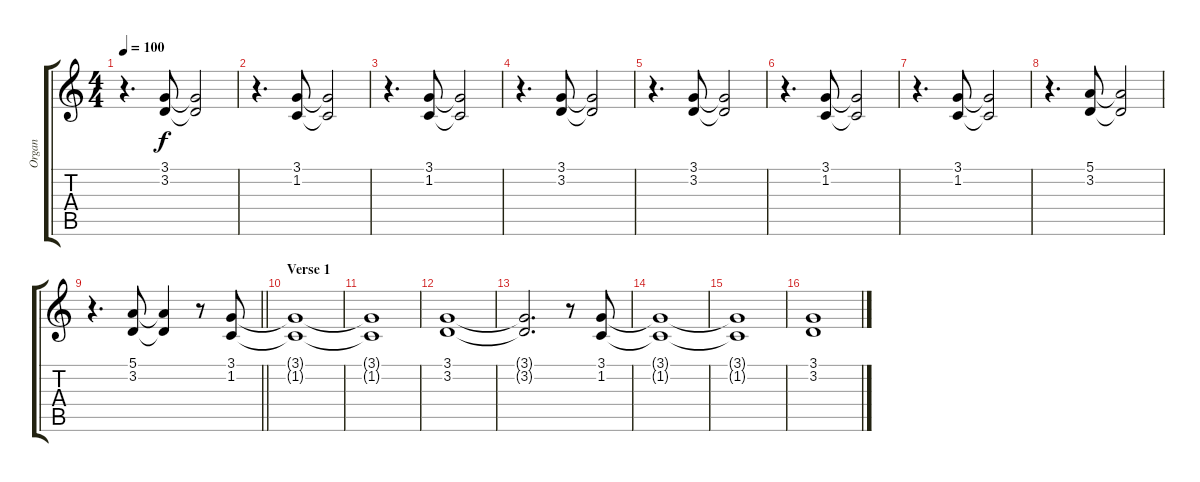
\track ("Organ" "Organ") {instrument drawbarorgan}
\staff {score tabs}
\tuning (E4 B3 G3 D3 A2 E2) {hide}
\ts (4 4)
\tempo 100
\clef g2
\ks c
r.4{d dy f} (3.1 3.2).8 (3.1{t} 3.2{t}).2 |
r.4{d} (3.1 1.2).8 (3.1{t} 1.2{t}).2 |
r.4{d} (3.1 1.2).8 (3.1{t} 1.2{t}).2 |
r.4{d} (3.1 3.2).8 (3.1{t} 3.2{t}).2 |
r.4{d} (3.1 3.2).8 (3.1{t} 3.2{t}).2 |
r.4{d} (3.1 1.2).8 (3.1{t} 1.2{t}).2 |
r.4{d} (3.1 1.2).8 (3.1{t} 1.2{t}).2 |
r.4{d} (5.1 3.2).8 (5.1{t} 3.2{t}).2 |
\barLineRight lightlight
r.4{d} (5.1 3.2).8 (5.1{t} 3.2{t}).4 r.8 (3.1 1.2).8 |
\section ("" "Verse 1")
(3.1{t} 1.2{t}).1 |
(3.1{t} 1.2{t}).1 |
(3.1 3.2).1 |
(3.1{t} 3.2{t}).2{d} r.8 (3.1 1.2).8 |
(3.1{t} 1.2{t}).1 |
(3.1{t} 1.2{t}).1 |
(3.1 3.2).1
